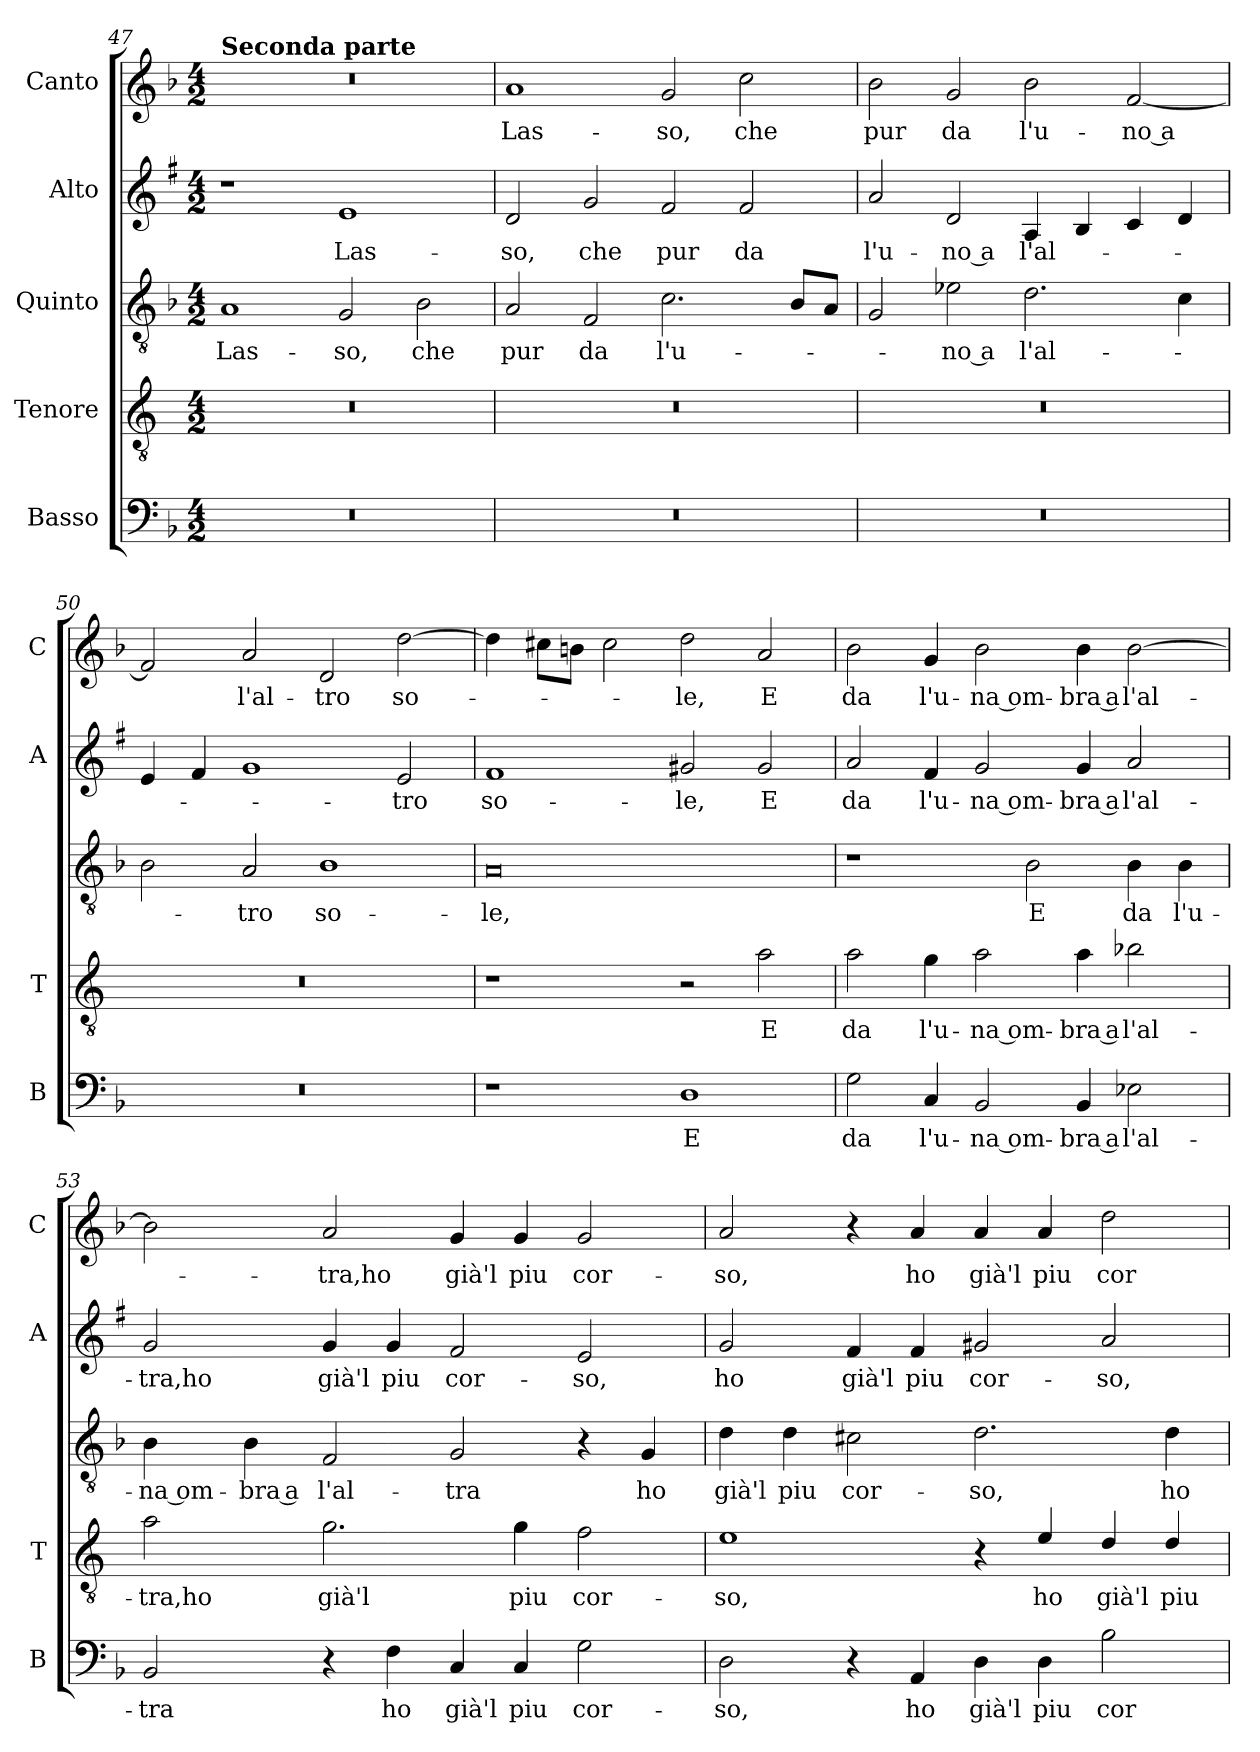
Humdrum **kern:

**kern	**text	**kern	**text	**kern	**text	**kern	**text	**kern	**text
*part5	*part5	*part4	*part4	*part3	*part3	*part2	*part2	*part1	*part1
*staff5	*staff5	*staff4	*staff4	*staff3	*staff3	*staff2	*staff2	*staff1	*staff1
*I"Basso	*	*I"Tenore	*	*I"Quinto	*	*I"Alto	*	*I"Canto	*
*I'B	*	*I'T	*	*	*	*I'A	*	*I'C	*
!!LO:LB:g=z
*clefF4	*	*clefGv2	*	*clefGv2	*	*clefG2	*	*clefG2	*
*	*	*ITrd4c7	*	*	*	*ITrd1c2	*	*	*
*k[b-]	*	*k[b-]	*	*k[b-]	*	*k[b-]	*	*k[b-]	*
*F:	*	*F:	*	*F:	*	*F:	*	*F:	*
*M4/2	*	*M4/2	*	*M4/2	*	*M4/2	*	*M4/2	*
=47	=47	=47	=47	=47	=47	=47	=47	=47	=47
!	!	!	!	!	!	!	!	!LO:TX:a:B:t=Seconda parte	!
!	!	!	!	!	!LO:LY:b	!	!	!	!
0r	.	0r	.	1A	Las-	1r	.	0r	.
!	!	!	!	!	!LO:LY:b	!	!LO:LY:b	!	!
.	.	.	.	2G/	-so,	1d	Las-	.	.
!	!	!	!	!	!LO:LY:b	!	!	!	!
.	.	.	.	2B-\	che	.	.	.	.
=48	=48	=48	=48	=48	=48	=48	=48	=48	=48
!	!	!	!	!	!LO:LY:b	!	!LO:LY:b	!	!LO:LY:b
0r	.	0r	.	2A/	pur	2c/	-so,	1a	Las-
!	!	!	!	!	!LO:LY:b	!	!LO:LY:b	!	!
.	.	.	.	2F/	da	2f/	che	.	.
!	!	!	!	!	!LO:LY:b	!	!LO:LY:b	!	!LO:LY:b
.	.	.	.	2.c\	l'u-	2e/	pur	2g/	-so,
!	!	!	!	!	!	!	!LO:LY:b	!	!LO:LY:b
.	.	.	.	.	.	2e/	da	2cc\	che
.	.	.	.	8B-/L	.	.	.	.	.
.	.	.	.	8A/J	.	.	.	.	.
=49	=49	=49	=49	=49	=49	=49	=49	=49	=49
!	!	!	!	!	!	!	!LO:LY:b	!	!LO:LY:b
0r	.	0r	.	2G/	.	2g/	l'u-	2b-\	pur
!	!	!	!	!	!LO:LY:b	!	!LO:LY:b	!	!LO:LY:b
.	.	.	.	2e-X\	-no a	2c/	-no a	2g/	da
!	!	!	!	!	!LO:LY:b	!	!LO:LY:b	!	!LO:LY:b
.	.	.	.	2.d\	l'al-	4G/	l'al-	2b-\	l'u-
.	.	.	.	.	.	4A/	.	.	.
!	!	!	!	!	!	!	!	!	!LO:LY:b
.	.	.	.	.	.	4B-/	.	[2f/	-no a
.	.	.	.	4c\	.	4c/	.	.	.
=50	=50	=50	=50	=50	=50	=50	=50	=50	=50
0r	.	0r	.	2B-\	.	4d/	.	2f/]	.
.	.	.	.	.	.	4e/	.	.	.
!	!	!	!	!	!LO:LY:b	!	!	!	!LO:LY:b
.	.	.	.	2A/	-tro	1f	.	2a/	l'al-
!	!	!	!	!	!LO:LY:b	!	!	!	!LO:LY:b
.	.	.	.	1B-	so-	.	.	2d/	-tro
!	!	!	!	!	!	!	!LO:LY:b	!	!LO:LY:b
.	.	.	.	.	.	2d/	-tro	[2dd\	so-
=51	=51	=51	=51	=51	=51	=51	=51	=51	=51
!	!	!	!	!	!LO:LY:b	!	!LO:LY:b	!	!
1r	.	1r	.	0A	-le,	1e	so-	4dd\]	.
.	.	.	.	.	.	.	.	8cc#X\L	.
.	.	.	.	.	.	.	.	8bn\J	.
.	.	.	.	.	.	.	.	2cc#\	.
!	!LO:LY:b	!	!	!	!	!	!LO:LY:b	!	!LO:LY:b
1D	E	2r	.	.	.	2f#X/	-le,	2dd\	-le,
!	!	!	!LO:LY:b	!	!	!	!LO:LY:b	!	!LO:LY:b
.	.	2d\	E	.	.	2f#/	E	2a/	E
!!LO:PB:g=z
=52	=52	=52	=52	=52	=52	=52	=52	=52	=52
!	!LO:LY:b	!	!LO:LY:b	!	!	!	!LO:LY:b	!	!LO:LY:b
2G\	da	2d\	da	1r	.	2g/	da	2b-\	da
!	!LO:LY:b	!	!LO:LY:b	!	!	!	!LO:LY:b	!	!LO:LY:b
4C/	l'u-	4c\	l'u-	.	.	4e/	l'u-	4g/	l'u-
!	!LO:LY:b	!	!LO:LY:b	!	!	!	!LO:LY:b	!	!LO:LY:b
2BB-/	-na om-	2d\	-na om-	.	.	2f/	-na om-	2b-\	-na om-
!	!	!	!	!	!LO:LY:b	!	!	!	!
.	.	.	.	2B-\	E	.	.	.	.
!	!LO:LY:b	!	!LO:LY:b	!	!	!	!LO:LY:b	!	!LO:LY:b
4BB-/	-bra a	4d\	-bra a	.	.	4f/	-bra a	4b-\	-bra a
!	!LO:LY:b	!	!LO:LY:b	!	!LO:LY:b	!	!LO:LY:b	!	!LO:LY:b
2E-X\	l'al-	2e-X\	l'al-	4B-\	da	2g/	l'al-	[2b-\	l'al-
!	!	!	!	!	!LO:LY:b	!	!	!	!
.	.	.	.	4B-\	l'u-	.	.	.	.
=53	=53	=53	=53	=53	=53	=53	=53	=53	=53
!	!LO:LY:b	!	!LO:LY:b	!	!LO:LY:b	!	!LO:LY:b	!	!
2BB-/	-tra	2d\	-tra,ho	4B-\	-na om-	2f/	-tra,ho	2b-\]	.
!	!	!	!	!	!LO:LY:b	!	!	!	!
.	.	.	.	4B-\	-bra a	.	.	.	.
!	!	!	!LO:LY:b	!	!LO:LY:b	!	!LO:LY:b	!	!LO:LY:b
4r	.	2.c\	già'l	2F/	l'al-	4f/	già'l	2a/	-tra,ho
!	!LO:LY:b	!	!	!	!	!	!LO:LY:b	!	!
4F\	ho	.	.	.	.	4f/	piu	.	.
!	!LO:LY:b	!	!	!	!LO:LY:b	!	!LO:LY:b	!	!LO:LY:b
4C/	già'l	.	.	2G/	-tra	2e/	cor-	4g/	già'l
!	!LO:LY:b	!	!LO:LY:b	!	!	!	!	!	!LO:LY:b
4C/	piu	4c\	piu	.	.	.	.	4g/	piu
!	!LO:LY:b	!	!LO:LY:b	!	!	!	!LO:LY:b	!	!LO:LY:b
2G\	cor-	2B-\	cor-	4r	.	2d/	-so,	2g/	cor-
!	!	!	!	!	!LO:LY:b	!	!	!	!
.	.	.	.	4G/	ho	.	.	.	.
=54	=54	=54	=54	=54	=54	=54	=54	=54	=54
!	!LO:LY:b	!	!LO:LY:b	!	!LO:LY:b	!	!LO:LY:b	!	!LO:LY:b
2D\	-so,	1A	-so,	4d\	già'l	2f/	ho	2a/	-so,
!	!	!	!	!	!LO:LY:b	!	!	!	!
.	.	.	.	4d\	piu	.	.	.	.
!	!	!	!	!	!LO:LY:b	!	!LO:LY:b	!	!
4r	.	.	.	2c#X\	cor-	4e/	già'l	4r	.
!	!LO:LY:b	!	!	!	!	!	!LO:LY:b	!	!LO:LY:b
4AA/	ho	.	.	.	.	4e/	piu	4a/	ho
!	!LO:LY:b	!	!	!	!LO:LY:b	!	!LO:LY:b	!	!LO:LY:b
4D\	già'l	4r	.	2.d\	-so,	2f#X/	cor-	4a/	già'l
!	!LO:LY:b	!	!LO:LY:b	!	!	!	!	!	!LO:LY:b
4D\	piu	4A/	ho	.	.	.	.	4a/	piu
!	!LO:LY:b	!	!LO:LY:b	!	!	!	!LO:LY:b	!	!LO:LY:b
2B-\	cor-	4G/	già'l	.	.	2g/	-so,	2dd\	cor-
!	!	!	!LO:LY:b	!	!LO:LY:b	!	!	!	!
.	.	4G/	piu	4d\	ho	.	.	.	.
=	=	=	=	=	=	=	=	=	=
*-	*-	*-	*-	*-	*-	*-	*-	*-	*-
